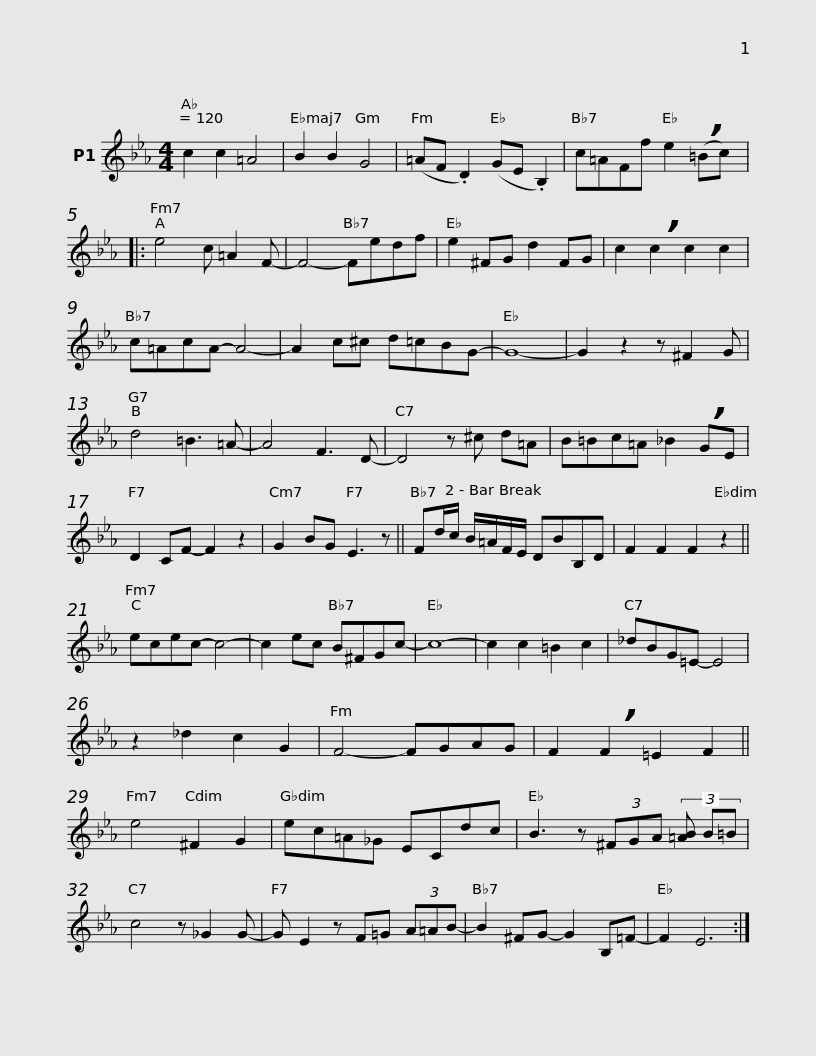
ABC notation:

X:1
L:1/8
M:4/4
I:linebreak $
K:Eb
V:1 treble
V:1
 c2 c2 =A4 | B2 B2 G4 | (=AF .D2) (GE .B,2) | c=AFf e2 (!breath!=Bc) |:$ e4 c =A2 F- | %5
 F4- Fedf | e2 ^FG d2 FG | c2 !breath!c2 c2 c2 |$ c=AcA- A4- | A2 c^c d=cBG- | %10
 G8- | G2 z2 z ^F2 G |$ d4 =B3 =A- | A4 F3 D- | D4 z ^c d=A | %15
 B=Bc=A _B2 !breath!GE |$ D2 CF- F2 z2 | G2 BG E3 z || Fd/c/ B/=A/F/E/ DBB,D | F2 F2 F2 z2 ||$ %20
 ecec- c4- | c2 ec B^FGc- | c8- | c2 c2 =B2 c2 |$ _dBG=E- E4 | %25
 z2 _d2 c2 G2 | F4- FGAG | F2 !breath!F2 =E2 F2 ||$ e4 ^F2 G2 | ec=A_G ECdc | %30
 B3 z (3^FGA (3[=AB] B=B |$ c4 z _G2 G- | G E2 z F=G (3A=AB- | B2 ^FG- G2 B,=F- | F2 E6 :| %35
